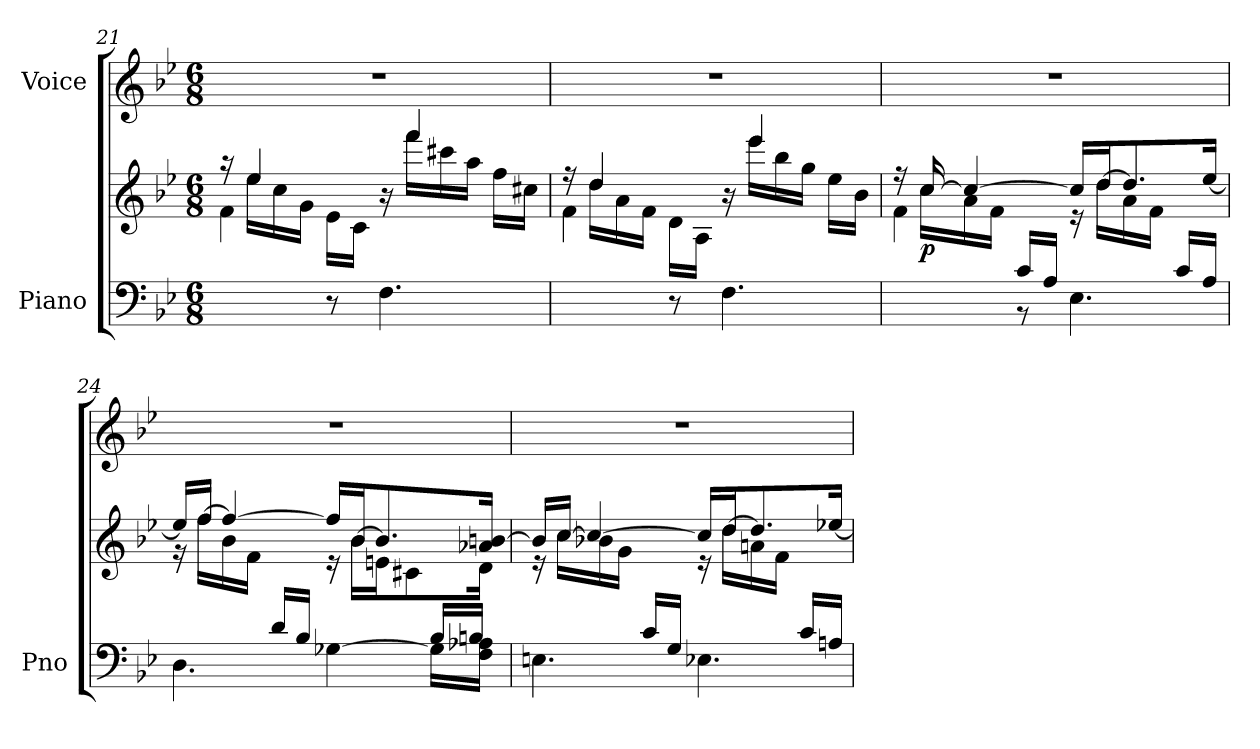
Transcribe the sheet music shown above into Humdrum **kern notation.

**kern	**kern	**dynam	**kern
*part2	*part2	*part2	*part1
*staff3	*staff2	*staff2/3	*staff1
*I"Piano	*	*	*I"Voice
*I'Pno	*	*	*
*clefF4	*clefG2	*	*clefG2
*k[b-e-]	*k[b-e-]	*	*k[b-e-]
*M6/8	*M6/8	*	*M6/8
=21	=21	=21	=21
*	*^	*	*
*	*	*^	*	*
4ryy	16r	16ryy	4f\	.	2.r
.	4ee-/	16ee-\LL	.	.	.
.	.	16cc\	.	.	.
.	.	16g\JJ	.	.	.
8r	.	16e-\LL	2ryy	.	.
.	16ryy	16c\JJ	.	.	.
(<4.F\	16r	16ryy	.	.	.
.	4fff/	16fff\LL	.	.	.
.	.	16ccc#X\	.	.	.
.	.	16aa\JJ	.	.	.
.	.	16ff\LL	.	.	.
.	16ryy	16cc#X\JJ	.	.	.
!!LO:LB:g=z
=22	=22	=22	=22	=22	=22
4ryy	16r	16ryy	4f\)	.	2.r
.	4dd/	16dd\LL	.	.	.
.	.	16a\	.	.	.
.	.	16f\JJ	.	.	.
8r	.	16d\LL	2ryy	.	.
.	16ryy	16A\JJ	.	.	.
(<4.F\	16r	16ryy	.	.	.
.	4eee-/	16eee-\LL	.	.	.
.	.	16bb-\	.	.	.
.	.	16gg\JJ	.	.	.
.	.	16ee-\LL	.	.	.
.	16ryy	16b-\JJ	.	.	.
!!LO:PB:g=z
=23	=23	=23	=23	=23	=23
*^	*	*	*	*	*
4ryy	4ryy	16r	16ryy	4f\)	.	2.r
!	!	!	!	!	!LO:DY:b	!
.	.	[16cc/	16cc\LL	.	p	.
.	.	4cc/_	16a\	.	.	.
.	.	.	16f\JJ	.	.	.
16c/LL	8r	.	8ryy	2ryy	.	.
16A/JJ	.	.	.	.	.	.
4ryy	4.E-\	16cc/LL]	16r	.	.	.
.	.	[16dd/J	16dd\LL	.	.	.
.	.	8.dd/]	16a\	.	.	.
.	.	.	16f\JJ	.	.	.
16c/LL	.	.	8ryy	.	.	.
16A/JJ	.	[16ee-/Jk	.	.	.	.
*	*	*	*v	*v	*	*
=24	=24	=24	=24	=24	=24
*	*^	*	*	*	*
4ryy	4.D\	4.ryy	16ee-/LL]	16r	.	2.r
.	.	.	[16ff/JJ	16ff\LL	.	.
.	.	.	4ff/_	16b-\	.	.
.	.	.	.	16f\JJ	.	.
16d/LL	.	.	.	8ryy	.	.
16B-/JJ	.	.	.	.	.	.
4.ryy	[4G-X\	4ryy	16ff/LL]	16r	.	.
.	.	.	[16b-/J	16b-\LL	.	.
.	.	.	8.b-/]	16en\J	.	.
.	.	.	.	8c#X\	.	.
.	16G-\LL]	16B-/LL	.	.	.	.
.	16F\ 16A-X\JJ	16Bn/JJ	16a-X/ [16bn/Jk	16d\Jk	.	.
*	*v	*v	*	*	*	*
=25	=25	=25	=25	=25	=25
4ryy	4.En\	16b/LL]	16r	.	2.r
.	.	[16cc/JJ	16cc\LL	.	.
.	.	4cc/_	16b-X\	.	.
.	.	.	16g\JJ	.	.
16c/LL	.	.	8ryy	.	.
16G/JJ	.	.	.	.	.
4ryy	4.E-X\	16cc/LL]	16r	.	.
.	.	[16dd/J	16dd\LL	.	.
.	.	8.dd/]	16an\	.	.
.	.	.	16f\JJ	.	.
16c/LL	.	.	8ryy	.	.
16An/JJ	.	[16ee-X/Jk	.	.	.
*v	*v	*	*	*	*
*	*v	*v	*	*
=	=	=	=
*-	*-	*-	*-
